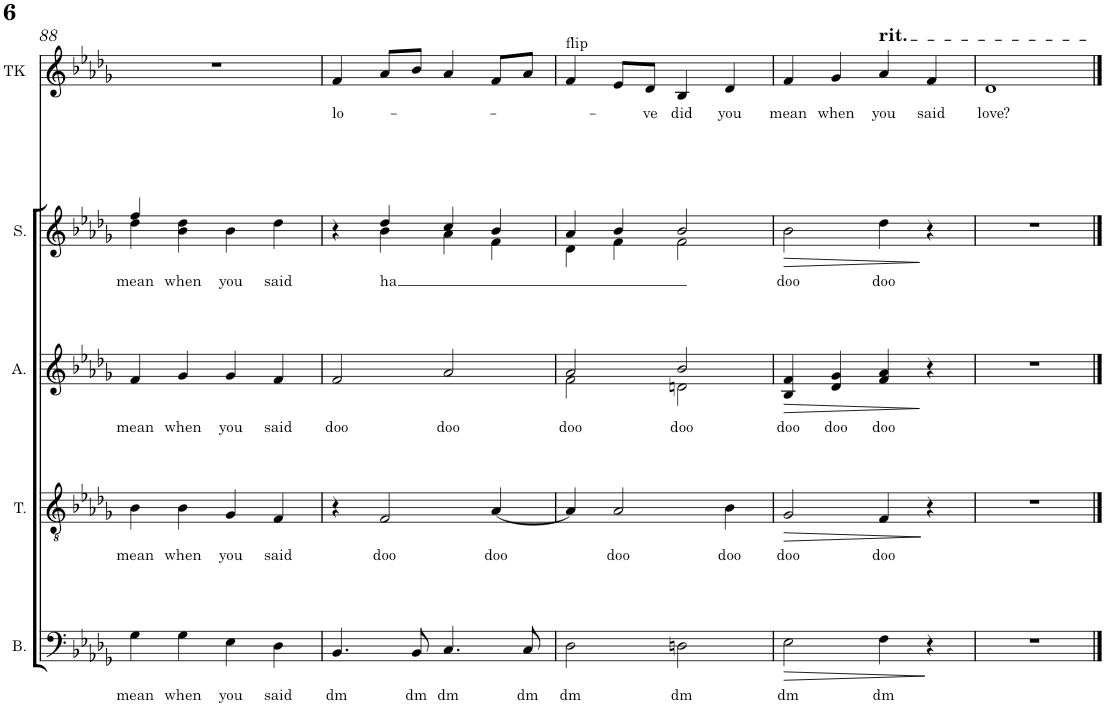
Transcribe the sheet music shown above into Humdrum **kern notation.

**kern	**text	**dynam	**kern	**text	**dynam	**kern	**text	**dynam	**kern	**text	**dynam	**kern	**text
*part5	*part5	*part5	*part4	*part4	*part4	*part3	*part3	*part3	*part2	*part2	*part2	*part1	*part1
*staff5	*staff5	*staff5	*staff4	*staff4	*staff4	*staff3	*staff3	*staff3	*staff2	*staff2	*staff2	*staff1	*staff1
*I"Bass	*	*	*I"Tenor	*	*	*I"Alto	*	*	*I"Soprano	*	*	*I"Theo Katzman	*
*I'B.	*	*	*I'T.	*	*	*I'A.	*	*	*I'S.	*	*	*I'TK	*
!!LO:PB:g=z
*clefF4	*	*	*clefGv2	*	*	*clefG2	*	*	*clefG2	*	*	*clefG2	*
*k[b-e-a-d-g-]	*	*	*k[b-e-a-d-g-]	*	*	*k[b-e-a-d-g-]	*	*	*k[b-e-a-d-g-]	*	*	*k[b-e-a-d-g-]	*
*M4/4	*	*	*M4/4	*	*	*M4/4	*	*	*M4/4	*	*	*M4/4	*
=88	=88	=88	=88	=88	=88	=88	=88	=88	=88	=88	=88	=88	=88
!	!LO:LY:b	!	!	!LO:LY:b	!	!	!LO:LY:b	!	!	!LO:LY:b	!	!	!
*	*	*	*	*	*	*	*	*	*^	*	*	*	*
4G-\	mean	.	4B-\	mean	.	4f/	mean	.	4ff/	4dd-\	mean	.	1r	.
!	!LO:LY:b	!	!	!LO:LY:b	!	!	!LO:LY:b	!	!	!	!LO:LY:b	!	!	!
4G-\	when	.	4B-\	when	.	4g-/	when	.	4b-\ 4dd-\	2.ryy	when	.	.	.
!	!LO:LY:b	!	!	!LO:LY:b	!	!	!LO:LY:b	!	!	!	!LO:LY:b	!	!	!
4E-\	you	.	4G-/	you	.	4g-/	you	.	4b-\	.	you	.	.	.
!	!LO:LY:b	!	!	!LO:LY:b	!	!	!LO:LY:b	!	!	!	!LO:LY:b	!	!	!
4D-\	said	.	4F/	said	.	4f/	said	.	4dd-\	.	said	.	.	.
=89	=89	=89	=89	=89	=89	=89	=89	=89	=89	=89	=89	=89	=89	=89
!	!LO:LY:b	!	!	!	!	!	!LO:LY:b	!	!	!	!	!	!	!LO:LY:b
4.BB-/	dm	.	4r	.	.	2f/	doo	.	4r	4ryy	.	.	4f/	lo-
!	!	!	!	!LO:LY:b	!	!	!	!	!	!	!LO:LY:b	!	!	!
.	.	.	2F/	doo	.	.	.	.	4dd-/	4b-\	ha	.	8a-/L	.
!	!LO:LY:b	!	!	!	!	!	!	!	!	!	!	!	!	!
8BB-/	dm	.	.	.	.	.	.	.	.	.	.	.	8b-/J	.
!	!LO:LY:b	!	!	!	!	!	!LO:LY:b	!	!	!	!	!	!	!
4.C/	dm	.	.	.	.	2a-/	doo	.	4cc/	4a-\	.	.	4a-/	.
!	!	!	!	!LO:LY:b	!	!	!	!	!	!	!	!	!	!
.	.	.	[4A-/	doo	.	.	.	.	4b-/	4f\	.	.	8f/L	.
!	!LO:LY:b	!	!	!	!	!	!	!	!	!	!	!	!	!
8C/	dm	.	.	.	.	.	.	.	.	.	.	.	8a-/J	.
=90	=90	=90	=90	=90	=90	=90	=90	=90	=90	=90	=90	=90	=90	=90
!	!	!	!	!	!	!	!	!	!	!	!	!	!LO:TX:a:t=flip	!
!	!LO:LY:b	!	!	!	!	!	!LO:LY:b	!	!	!	!	!	!	!
*	*	*	*	*	*	*^	*	*	*	*	*	*	*	*
2D-\	dm	.	4A-/]	.	.	2a-/	2f\	doo	.	4a-/	4d-\	.	.	4f/	.
!	!	!	!	!LO:LY:b	!	!	!	!	!	!	!	!	!	!	!
.	.	.	2A-/	doo	.	.	.	.	.	4b-/	4f\	.	.	8e-/L	.
!	!	!	!	!	!	!	!	!	!	!	!	!	!	!	!LO:LY:b
.	.	.	.	.	.	.	.	.	.	.	.	.	.	8d-/J	ve
!	!LO:LY:b	!	!	!	!	!	!	!LO:LY:b	!	!	!	!	!	!	!LO:LY:b
2Dn\	dm	.	.	.	.	2b-/	2dn\	doo	.	2b-/	2f\	.	.	4B-/	did
!	!	!	!	!LO:LY:b	!	!	!	!	!	!	!	!	!	!	!LO:LY:b
.	.	.	4B-\	doo	.	.	.	.	.	.	.	.	.	4d-/	you
*	*	*	*	*	*	*v	*v	*	*	*	*	*	*	*	*
*	*	*	*	*	*	*	*	*	*v	*v	*	*	*	*
=91	=91	=91	=91	=91	=91	=91	=91	=91	=91	=91	=91	=91	=91
!	!LO:LY:b	!LO:HP:b	!	!LO:LY:b	!LO:HP:b	!	!LO:LY:b	!LO:HP:b	!	!LO:LY:b	!LO:HP:b	!	!LO:LY:b
2E-\	dm	>	2G-/	doo	>	4B-/ 4f/	doo	>	2b-\	doo	>	4f/	mean
!	!	!	!	!	!	!	!LO:LY:b	!	!	!	!	!	!LO:LY:b
.	.	.	.	.	.	4d-/ 4g-/	doo	.	.	.	.	4g-/	when
!	!	!	!	!	!	!	!	!	!	!	!	!LO:TX:a:t=rit.	!
!	!LO:LY:b	!	!	!LO:LY:b	!	!	!LO:LY:b	!	!	!LO:LY:b	!	!	!LO:LY:b
4F\	dm	.	4F/	doo	.	4f/ 4a-/	doo	.	4dd-\	doo	.	4a-/	you
!	!	!	!	!	!	!	!	!	!	!	!	!	!LO:LY:b
4r	.	]	4r	.	]	4r	.	]	4r	.	]	4f/	said
=92	=92	=92	=92	=92	=92	=92	=92	=92	=92	=92	=92	=92	=92
!	!	!	!	!	!	!	!	!	!	!	!	!	!LO:LY:b
1r	.	.	1r	.	.	1r	.	.	1r	.	.	1d-	love?
==	==	==	==	==	==	==	==	==	==	==	==	==	==
*-	*-	*-	*-	*-	*-	*-	*-	*-	*-	*-	*-	*-	*-
